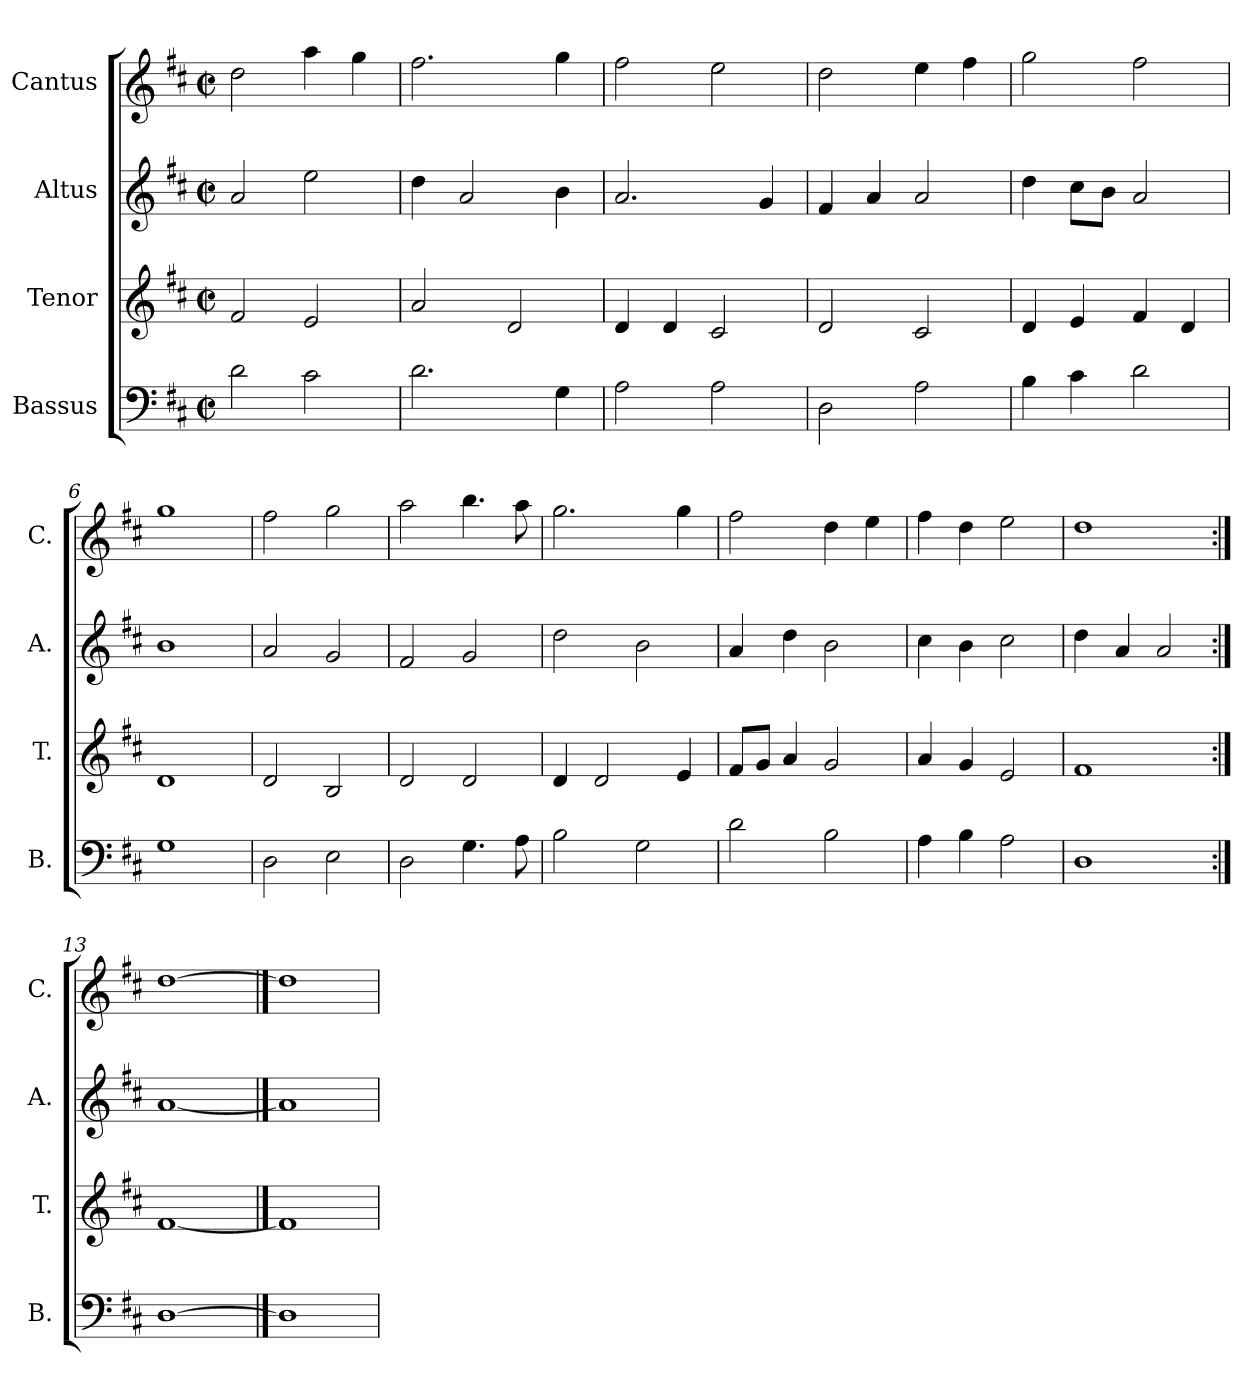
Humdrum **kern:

**kern	**kern	**kern	**kern
*part4	*part3	*part2	*part1
*staff4	*staff3	*staff2	*staff1
*I"Bassus	*I"Tenor	*I"Altus	*I"Cantus
*I'B.	*I'T.	*I'A.	*I'C.
*clefF4	*clefG2	*clefG2	*clefG2
*k[f#c#]	*k[f#c#]	*k[f#c#]	*k[f#c#]
*D:	*D:	*D:	*D:
*M2/2	*M2/2	*M2/2	*M2/2
*met(c|)	*met(c|)	*met(c|)	*met(c|)
=1	=1	=1	=1
2d\	2f#/	2a/	2dd\
2c#\	2e/	2ee\	4aa\
.	.	.	4gg\
=2	=2	=2	=2
2.d\	2a/	4dd\	2.ff#\
.	.	2a/	.
.	2d/	.	.
4G\	.	4b\	4gg\
=3	=3	=3	=3
2A\	4d/	2.a/	2ff#\
.	4d/	.	.
2A\	2c#/	.	2ee\
.	.	4g/	.
=4	=4	=4	=4
2D\	2d/	4f#/	2dd\
.	.	4a/	.
2A\	2c#/	2a/	4ee\
.	.	.	4ff#\
=5	=5	=5	=5
4B\	4d/	4dd\	2gg\
4c#\	4e/	8cc#\L	.
.	.	8b\J	.
2d\	4f#/	2a/	2ff#\
.	4d/	.	.
=6	=6	=6	=6
1G	1d	1b	1gg
=7	=7	=7	=7
2D\	2d/	2a/	2ff#\
2E\	2B/	2g/	2gg\
=8	=8	=8	=8
2D\	2d/	2f#/	2aa\
4.G\	2d/	2g/	4.bb\
8A\	.	.	8aa\
=9	=9	=9	=9
2B\	4d/	2dd\	2.gg\
.	2d/	.	.
2G\	.	2b\	.
.	4e/	.	4gg\
=10	=10	=10	=10
2d\	8f#/L	4a/	2ff#\
.	8g/J	.	.
.	4a/	4dd\	.
2B\	2g/	2b\	4dd\
.	.	.	4ee\
=11	=11	=11	=11
4A\	4a/	4cc#\	4ff#\
4B\	4g/	4b\	4dd\
2A\	2e/	2cc#\	2ee\
=12	=12	=12	=12
1D	1f#	4dd\	1dd
.	.	4a/	.
.	.	2a/	.
=13:|!	=13:|!	=13:|!	=13:|!
[1D	[1f#	[1a	[1dd
==14	==14	==14	==14
1D]	1f#]	1a]	1dd]
=	=	=	=
*-	*-	*-	*-
